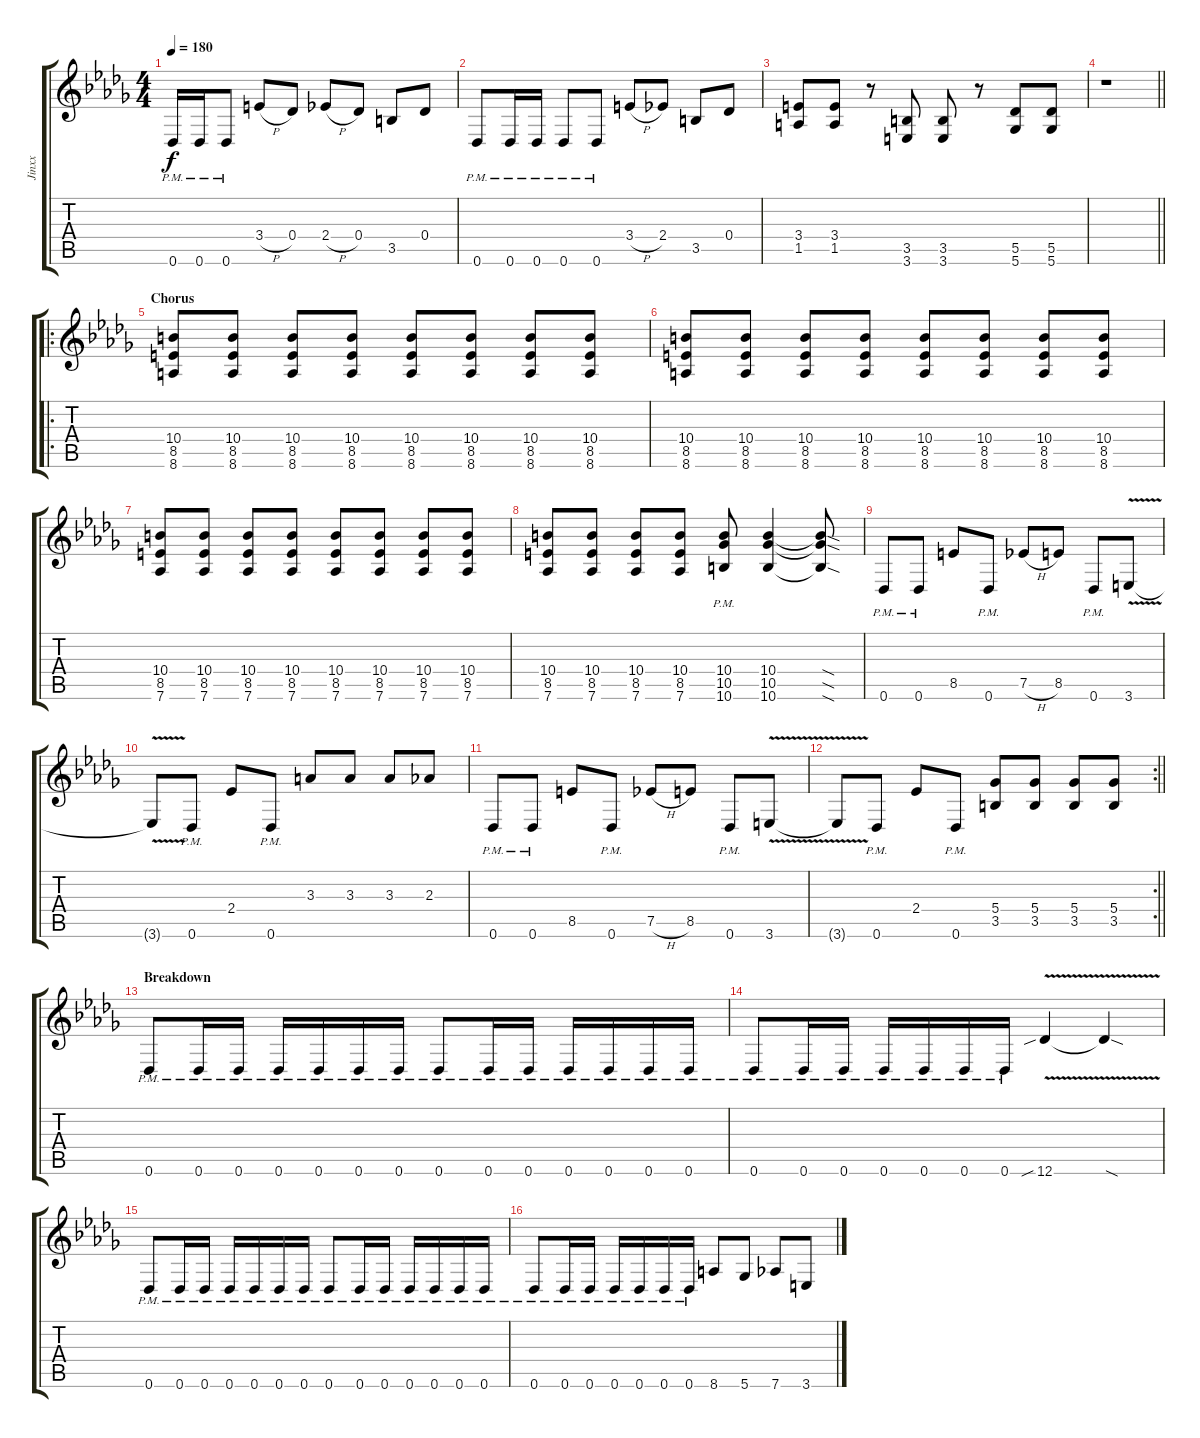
\track ("Jinxx" "Jinxx") {instrument distortionguitar}
\staff {score tabs}
\tuning (Eb4 Bb3 Gb3 Db3 Ab2 Db2) {hide}
\ts (4 4)
\tempo 180
\clef g2
\ks db
0.6{pm}.16{dy f} 0.6{pm}.16 0.6{pm}.8 3.4{h}.8 0.4.8 2.4{h}.8 0.4.8 3.5.8 0.4.8 |
0.6{pm}.8 0.6{pm}.16 0.6{pm}.16 0.6{pm}.8 0.6{pm}.8 3.4{h}.8 2.4.8 3.5.8 0.4.8 |
(3.4 1.5).8 (3.4 1.5).8 r.8 (3.5 3.6).8 (3.5 3.6).8 r.8 (5.5 5.6).8 (5.5 5.6).8 |
\barLineRight lightlight
r.1 |
\ro
\section ("" "Chorus")
(10.4 8.5 8.6).8 (10.4 8.5 8.6).8 (10.4 8.5 8.6).8 (10.4 8.5 8.6).8 (10.4 8.5 8.6).8 (10.4 8.5 8.6).8 (10.4 8.5 8.6).8 (10.4 8.5 8.6).8 |
(10.4 8.5 8.6).8 (10.4 8.5 8.6).8 (10.4 8.5 8.6).8 (10.4 8.5 8.6).8 (10.4 8.5 8.6).8 (10.4 8.5 8.6).8 (10.4 8.5 8.6).8 (10.4 8.5 8.6).8 |
(10.4 8.5 7.6).8 (10.4 8.5 7.6).8 (10.4 8.5 7.6).8 (10.4 8.5 7.6).8 (10.4 8.5 7.6).8 (10.4 8.5 7.6).8 (10.4 8.5 7.6).8 (10.4 8.5 7.6).8 |
(10.4 8.5 7.6).8 (10.4 8.5 7.6).8 (10.4 8.5 7.6).8 (10.4 8.5 7.6).8 (10.4{pm} 10.5{pm} 10.6{pm}).8 (10.4 10.5 10.6).4 (10.4{sod t} 10.5{sod t} 10.6{sod t}).8 |
0.6{pm}.8 0.6{pm}.8 8.5.8 0.6{pm}.8 7.5{h}.8 8.5.8 0.6{pm}.8 3.6{v}.8 |
3.6{v t}.8 0.6{pm}.8 2.4.8 0.6{pm}.8 3.3.8 3.3.8 3.3.8 2.3.8 |
0.6{pm}.8 0.6{pm}.8 8.5.8 0.6{pm}.8 7.5{h}.8 8.5.8 0.6{pm}.8 3.6{v}.8 |
\rc 2
\barLineRight lightlight
3.6{v t}.8 0.6{pm}.8 2.4.8 0.6{pm}.8 (5.4 3.5).8 (5.4 3.5).8 (5.4 3.5).8 (5.4 3.5).8 |
\section ("" "Breakdown")
0.6{pm}.8 0.6{pm}.16 0.6{pm}.16 0.6{pm}.16 0.6{pm}.16 0.6{pm}.16 0.6{pm}.16 0.6{pm}.8 0.6{pm}.16 0.6{pm}.16 0.6{pm}.16 0.6{pm}.16 0.6{pm}.16 0.6{pm}.16 |
0.6{pm}.8 0.6{pm}.16 0.6{pm}.16 0.6{pm}.16 0.6{pm}.16 0.6{pm}.16 0.6{pm}.16 12.6{v sib}.4 12.6{v sod t}.4 |
0.6{pm}.8 0.6{pm}.16 0.6{pm}.16 0.6{pm}.16 0.6{pm}.16 0.6{pm}.16 0.6{pm}.16 0.6{pm}.8 0.6{pm}.16 0.6{pm}.16 0.6{pm}.16 0.6{pm}.16 0.6{pm}.16 0.6{pm}.16 |
0.6{pm}.8 0.6{pm}.16 0.6{pm}.16 0.6{pm}.16 0.6{pm}.16 0.6{pm}.16 0.6{pm}.16 8.6.8 5.6.8 7.6.8 3.6.8
